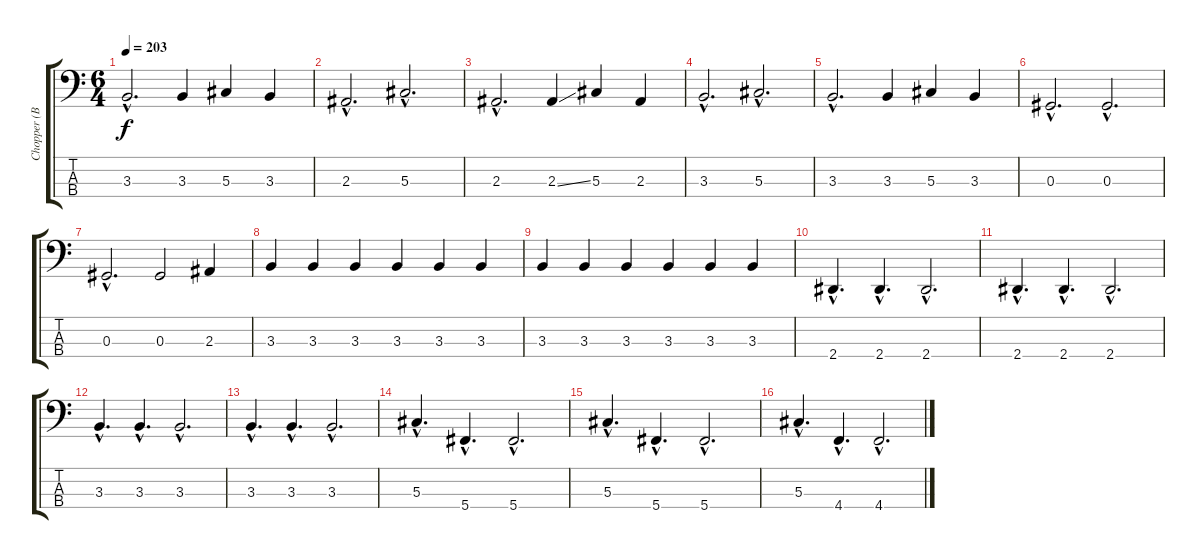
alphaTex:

\track ("Chopper (Bass)" "Chopper (B") {instrument electricbassfinger}
\staff {score tabs}
\tuning (Gb2 Db2 Ab1 Db1) {hide}
\ts (6 4)
\tempo 203
\clef f4
\ks c
3.3{hac}.2{d dy f} 3.3.4 5.3.4 3.3.4 |
2.3{hac}.2{d} 5.3{hac}.2{d} |
2.3{hac}.2{d} 2.3{ss}.4 5.3.4 2.3.4 |
3.3{hac}.2{d} 5.3{hac}.2{d} |
3.3{hac}.2{d} 3.3.4 5.3.4 3.3.4 |
0.3{hac}.2{d} 0.3{hac}.2{d} |
0.3{hac}.2{d} 0.3.2 2.3.4 |
3.3.4 3.3.4 3.3.4 3.3.4 3.3.4 3.3.4 |
3.3.4 3.3.4 3.3.4 3.3.4 3.3.4 3.3.4 |
2.4{hac}.4{d} 2.4{hac}.4{d} 2.4{hac}.2{d} |
2.4{hac}.4{d} 2.4{hac}.4{d} 2.4{hac}.2{d} |
3.3{hac}.4{d} 3.3{hac}.4{d} 3.3{hac}.2{d} |
3.3{hac}.4{d} 3.3{hac}.4{d} 3.3{hac}.2{d} |
5.3{hac}.4{d} 5.4{hac}.4{d} 5.4{hac}.2{d} |
5.3{hac}.4{d} 5.4{hac}.4{d} 5.4{hac}.2{d} |
5.3{hac}.4{d} 4.4{hac}.4{d} 4.4{hac}.2{d}
